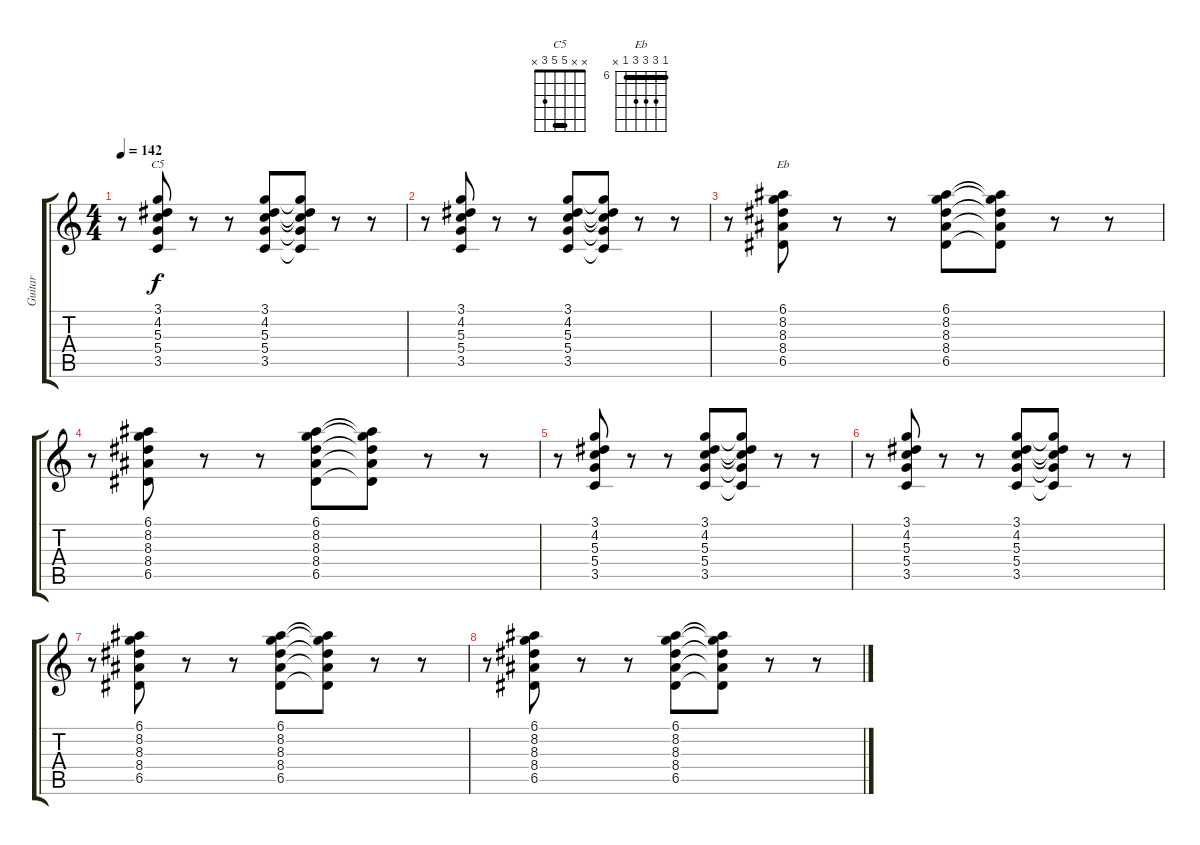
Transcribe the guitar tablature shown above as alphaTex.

\track ("Guitar" "Guitar") {instrument electricguitarjazz}
\staff {score tabs}
\tuning (E4 B3 G3 D3 A2 E2) {hide}
\chord ("C5" x x 5 5 3 x) {barre 5}
\chord ("Eb" 6 8 8 8 6 x) {firstfret 6 barre 6}
\ts (4 4)
\tempo 142
\clef g2
\ks c
r.8{dy f} (3.1 4.2 5.3 5.4 3.5).8{ch "C5"} r.8 r.8 (3.1 4.2 5.3 5.4 3.5).8 (3.1{t} 4.2{t} 5.3{t} 5.4{t} 3.5{t}).8 r.8 r.8 |
r.8 (3.1 4.2 5.3 5.4 3.5).8 r.8 r.8 (3.1 4.2 5.3 5.4 3.5).8 (3.1{t} 4.2{t} 5.3{t} 5.4{t} 3.5{t}).8 r.8 r.8 |
r.8 (6.1 8.2 8.3 8.4 6.5).8{ch "Eb"} r.8 r.8 (6.1 8.2 8.3 8.4 6.5).8 (6.1{t} 8.2{t} 8.3{t} 8.4{t} 6.5{t}).8 r.8 r.8 |
r.8 (6.1 8.2 8.3 8.4 6.5).8 r.8 r.8 (6.1 8.2 8.3 8.4 6.5).8 (6.1{t} 8.2{t} 8.3{t} 8.4{t} 6.5{t}).8 r.8 r.8 |
r.8 (3.1 4.2 5.3 5.4 3.5).8 r.8 r.8 (3.1 4.2 5.3 5.4 3.5).8 (3.1{t} 4.2{t} 5.3{t} 5.4{t} 3.5{t}).8 r.8 r.8 |
r.8 (3.1 4.2 5.3 5.4 3.5).8 r.8 r.8 (3.1 4.2 5.3 5.4 3.5).8 (3.1{t} 4.2{t} 5.3{t} 5.4{t} 3.5{t}).8 r.8 r.8 |
r.8 (6.1 8.2 8.3 8.4 6.5).8 r.8 r.8 (6.1 8.2 8.3 8.4 6.5).8 (6.1{t} 8.2{t} 8.3{t} 8.4{t} 6.5{t}).8 r.8 r.8 |
r.8 (6.1 8.2 8.3 8.4 6.5).8 r.8 r.8 (6.1 8.2 8.3 8.4 6.5).8 (6.1{t} 8.2{t} 8.3{t} 8.4{t} 6.5{t}).8 r.8 r.8
